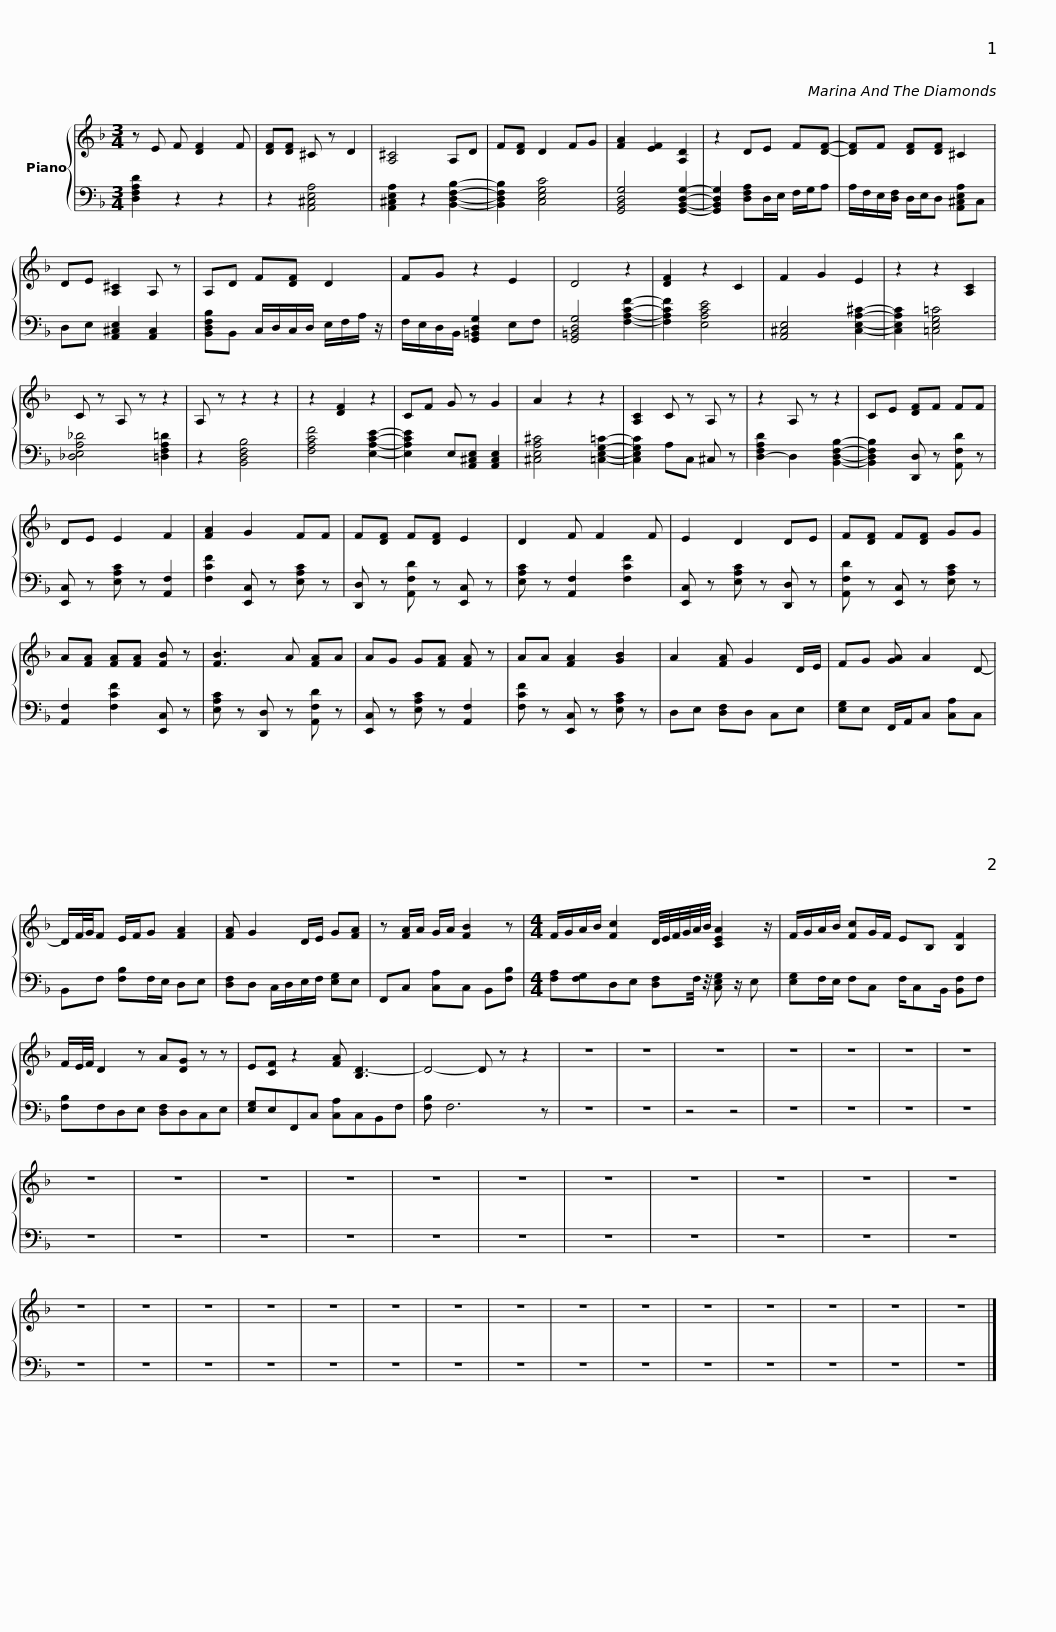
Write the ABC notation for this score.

X:1
%%score { 1 | 2 }
L:1/8
M:3/4
I:linebreak $
K:F
V:1 treble
V:2 bass
V:1
 z E F [DF]2 F | [DF][DF] ^C z D2 | [A,^C]4 A,D | F[DF] D2 FG | [FA]2 [EF]2 [A,D]2 | %5
 z2 DE F[DF]- | [DF]F [DF][DF] ^C2 |$ DE [A,^C]2 A, z | A,D F[DF] D2 | FG z2 E2 | %10
 D4 z2 | [DF]2 z2 C2 | F2 G2 E2 | z2 z2 [A,C]2 | C z A, z z2 |$ %15
 A, z z2 z2 | z2 [DF]2 z2 | CF G z G2 | A2 z2 z2 | [A,C]2 C z A, z | %20
 z2 A, z z2 | CE [DF]F FF | DE E2 F2 |$ [FA]2 G2 FF | F[DF] F[DF] E2 | %25
 D2 F F2 F | E2 D2 DE | F[DF] F[DF] GG | A[FA] [FA][FA] [FB] z |$ [FB]3 A [FA]A | %30
 AG G[FA] [FA] z | AA [FA]2 [GB]2 | A2 [FA] G2 D/E/ | FG [GA] A2 D- | D/F/4G/4F E/F/G [FA]2 |$ %35
 [FA] G2 D/E/ G[FA] | z [FA]/A/ G/A/ [FB]2 z |[M:4/4] F/G/A/B/ [Fc]2 D/4E/4F/4G/4A/4B/4 [CEA]2 z/ | F/G/A/B/ [Fc]G/F/ EB, [B,F]2 |$ F/E/4F/4 D2 z A[DG] z z | %40
 E[CF] z2 [FA] [B,D-]3 | D4- D z z2 | z8 | z8 | z8 | %45
 z8 | z8 | z8 | z8 | z8 |$ %50
 z8 | z8 | z8 | z8 | z8 | %55
 z8 | z8 | z8 | z8 | z8 | %60
 z8 | z8 | z8 | z8 | z8 | %65
 z8 | z8 | z8 |$ z8 | z8 | %70
 z8 | z8 | z8 | z8 | z8 |] %75
V:2
 [D,F,A,D]2 z2 z2 | z2 [A,,^C,E,A,]4 | [A,,^C,E,A,]2 z2 [B,,D,F,B,]2- | [B,,D,F,B,]2 [C,E,G,C]4 | [G,,B,,D,G,]4 [G,,B,,D,G,]2- | %5
 [G,,B,,D,G,]2 [D,F,A,]D,/E,/ F,/G,/A, | A,/F,/E,/[D,F,]/ D,/E,/D, [A,,^C,E,A,]C, |$ D,E, [A,,^C,E,]2 [A,,C,]2 | [B,,D,F,B,]B,, C,/D,/C,/D,/ E,/F,/A,/ z/ | F,/E,/D,/B,,/ [G,,=B,,D,G,]2 E,F, | %10
 [G,,=B,,D,G,]4 [F,A,CF]2- | [F,A,CF]2 [E,A,CE]4 | [A,,^C,E,]4 [C,E,A,^C]2- | [C,E,A,C]2 [=C,E,G,=C]4 | [_D,E,A,_D]4 [=D,F,A,=D]2 |$ %15
 z2 [B,,D,F,B,]4 | [F,A,CF]4 [E,A,CE]2- | [E,A,CE]2 E,[A,,^C,E,] [A,,C,E,]2 | [^C,E,A,^C]4 [=C,E,G,=C]2- | [C,E,G,C]2 A,C, ^C, z | %20
 [D,-F,A,D]2 D,2 [B,,D,F,B,]2- | [B,,D,F,B,]2 [D,,D,] z [A,,F,D] z | [E,,C,] z [E,A,C] z [A,,F,]2 |$ [F,CF]2 [E,,C,] z [E,A,C] z | [D,,D,] z [A,,F,D] z [E,,C,] z | %25
 [E,A,C] z [A,,F,]2 [F,CF]2 | [E,,C,] z [E,A,C] z [D,,D,] z | [A,,F,D] z [E,,C,] z [E,A,C] z | [A,,F,]2 [F,CF]2 [E,,C,] z |$ [E,A,C] z [D,,D,] z [A,,F,D] z | %30
 [E,,C,] z [E,A,C] z [A,,F,]2 | [F,CF] z [E,,C,] z [E,A,C] z | D,E, [D,F,]D, C,E, | [E,G,]E, F,,/A,,/C, [C,A,]C, | B,,F, [F,B,]F,/E,/ D,E, |$ %35
 [D,F,]D, C,/D,/E,/F,/ [E,G,]E, | F,,C, [C,A,]C, B,,[F,B,] |[M:4/4] [F,A,][F,G,]D,E, [D,F,]F,/4 z/4 [C,E,G,] z/ E, | [E,G,]F,/E,/ F,C, F,/C,B,,/ [B,,F,]F, |$ [F,B,]F,D,E, [D,F,]D,C,E, | %40
 [E,G,]E,F,,C, [C,A,]C,B,,F, | [F,B,] F,6 z | z8 | z8 | z4 z4 | %45
 z8 | z8 | z8 | z8 | z8 |$ %50
 z8 | z8 | z8 | z8 | z8 | %55
 z8 | z8 | z8 | z8 | z8 | %60
 z8 | z8 | z8 | z8 | z8 | %65
 z8 | z8 | z8 |$ z8 | z8 | %70
 z8 | z8 | z8 | z8 | z8 |] %75
